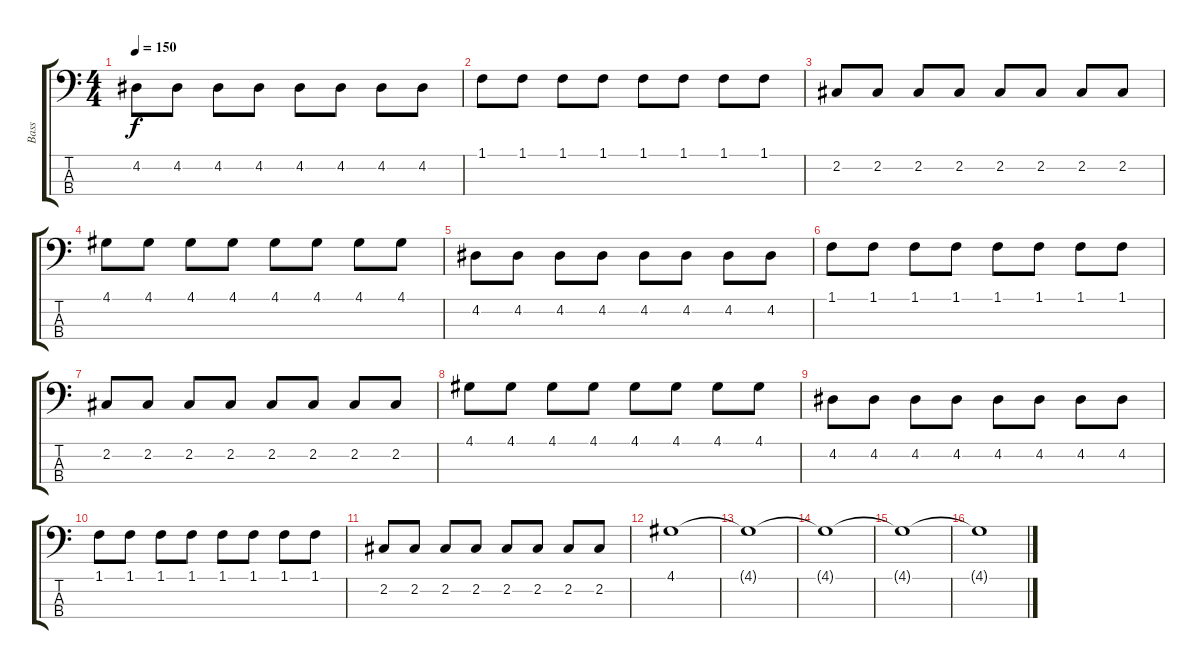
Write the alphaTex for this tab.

\track ("Bass" "Bass") {instrument electricbassfinger}
\staff {score tabs}
\tuning (E2 B1 Gb1 Db1) {hide}
\ts (4 4)
\tempo 150
\clef f4
\ks c
4.2.8{dy f} 4.2.8 4.2.8 4.2.8 4.2.8 4.2.8 4.2.8 4.2.8 |
1.1.8 1.1.8 1.1.8 1.1.8 1.1.8 1.1.8 1.1.8 1.1.8 |
2.2.8 2.2.8 2.2.8 2.2.8 2.2.8 2.2.8 2.2.8 2.2.8 |
4.1.8 4.1.8 4.1.8 4.1.8 4.1.8 4.1.8 4.1.8 4.1.8 |
4.2.8 4.2.8 4.2.8 4.2.8 4.2.8 4.2.8 4.2.8 4.2.8 |
1.1.8 1.1.8 1.1.8 1.1.8 1.1.8 1.1.8 1.1.8 1.1.8 |
2.2.8 2.2.8 2.2.8 2.2.8 2.2.8 2.2.8 2.2.8 2.2.8 |
4.1.8 4.1.8 4.1.8 4.1.8 4.1.8 4.1.8 4.1.8 4.1.8 |
4.2.8 4.2.8 4.2.8 4.2.8 4.2.8 4.2.8 4.2.8 4.2.8 |
1.1.8 1.1.8 1.1.8 1.1.8 1.1.8 1.1.8 1.1.8 1.1.8 |
2.2.8 2.2.8 2.2.8 2.2.8 2.2.8 2.2.8 2.2.8 2.2.8 |
4.1.1 |
4.1{t}.1 |
4.1{t}.1 |
4.1{t}.1 |
4.1{t}.1
